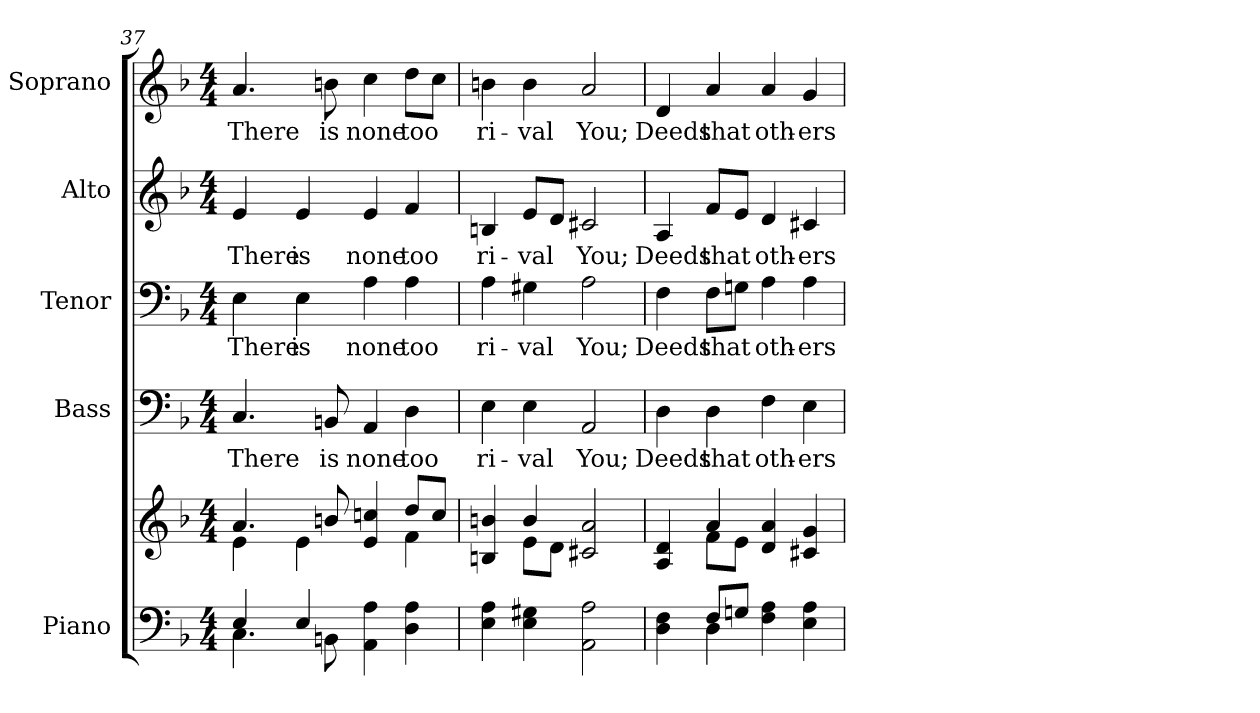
**kern	**kern	**kern	**text	**kern	**text	**kern	**text	**kern	**text
*part5	*part5	*part4	*part4	*part3	*part3	*part2	*part2	*part1	*part1
*staff6	*staff5	*staff4	*staff4	*staff3	*staff3	*staff2	*staff2	*staff1	*staff1
*I"Piano	*	*I"Bass	*	*I"Tenor	*	*I"Alto	*	*I"Soprano	*
*I'Pno.	*	*I'B.	*	*I'T.	*	*I'A.	*	*I'S.	*
*clefF4	*clefG2	*clefF4	*	*clefF4	*	*clefG2	*	*clefG2	*
*k[b-]	*k[b-]	*k[b-]	*	*k[b-]	*	*k[b-]	*	*k[b-]	*
*F:	*F:	*F:	*	*F:	*	*F:	*	*F:	*
*M4/4	*M4/4	*M4/4	*	*M4/4	*	*M4/4	*	*M4/4	*
=37	=37	=37	=37	=37	=37	=37	=37	=37	=37
*^	*^	*	*	*	*	*	*	*	*
!	!	!	!	!	!LO:LY:b:color=#000000	!	!	!	!	!	!
!	!	!	!	!	!	!	!LO:LY:b:color=#000000	!	!	!	!
!	!	!	!	!	!	!	!	!	!LO:LY:b:color=#000000	!	!
!	!	!	!	!	!	!	!	!	!	!	!LO:LY:b:color=#000000
4Ei/	4.Ci\	4.ai/	4ei\	4.Ci/	There	4Ei\	There	4ei/	There	4.ai/	There
!	!	!	!	!	!	!	!LO:LY:b:color=#000000	!	!	!	!
!	!	!	!	!	!	!	!	!	!LO:LY:b:color=#000000	!	!
4Ei/	.	.	4ei\	.	.	4Ei\	is	4ei/	is	.	.
!	!	!	!	!	!LO:LY:b:color=#000000	!	!	!	!	!	!
!	!	!	!	!	!	!	!	!	!	!	!LO:LY:b:color=#000000
.	8BBni\	8bni/	.	8BBni/	is	.	.	.	.	8bni\	is
!	!	!	!	!	!LO:LY:b:color=#000000	!	!	!	!	!	!
!	!	!	!	!	!	!	!LO:LY:b:color=#000000	!	!	!	!
!	!	!	!	!	!	!	!	!	!LO:LY:b:color=#000000	!	!
!	!	!	!	!	!	!	!	!	!	!	!LO:LY:b:color=#000000
4AAi\ 4Ai	2ryy	4ei/ 4ccni	4ryy	4AAi/	none	4Ai\	none	4ei/	none	4cci\	none
!	!	!	!	!	!LO:LY:b:color=#000000	!	!	!	!	!	!
!	!	!	!	!	!	!	!LO:LY:b:color=#000000	!	!	!	!
!	!	!	!	!	!	!	!	!	!LO:LY:b:color=#000000	!	!
!	!	!	!	!	!	!	!	!	!	!	!LO:LY:b:color=#000000
4Di\ 4Ai	.	8ddi/L	4fi\	4Di\	too	4Ai\	too	4fi/	too	8ddi\L	too
.	.	8cci/J	.	.	.	.	.	.	.	8cci\J	.
*v	*v	*	*	*	*	*	*	*	*	*	*
!!LO:PB:g=z
=38	=38	=38	=38	=38	=38	=38	=38	=38	=38	=38
!	!	!	!	!LO:LY:b:color=#000000	!	!	!	!	!	!
!	!	!	!	!	!	!LO:LY:b:color=#000000	!	!	!	!
!	!	!	!	!	!	!	!	!LO:LY:b:color=#000000	!	!
!	!	!	!	!	!	!	!	!	!	!LO:LY:b:color=#000000
4Ei\ 4Ai	4Bni/ 4bni	4ryy	4Ei\	ri-	4Ai\	ri-	4Bni/	ri-	4bni\	ri-
!	!	!	!	!LO:LY:b:color=#000000	!	!	!	!	!	!
!	!	!	!	!	!	!LO:LY:b:color=#000000	!	!	!	!
!	!	!	!	!	!	!	!	!LO:LY:b:color=#000000	!	!
!	!	!	!	!	!	!	!	!	!	!LO:LY:b:color=#000000
4Ei\ 4G#Xi	4bi/	8ei\L	4Ei\	-val	4G#Xi\	-val	8ei/L	-val	4bi\	-val
.	.	8di\J	.	.	.	.	8di/J	.	.	.
!	!	!	!	!LO:LY:b:color=#000000	!	!	!	!	!	!
!	!	!	!	!	!	!LO:LY:b:color=#000000	!	!	!	!
!	!	!	!	!	!	!	!	!LO:LY:b:color=#000000	!	!
!	!	!	!	!	!	!	!	!	!	!LO:LY:b:color=#000000
2AAi\ 2Ai	2c#Xi/ 2ai	2ryy	2AAi/	You;	2Ai\	You;	2c#Xi/	You;	2ai/	You;
=39	=39	=39	=39	=39	=39	=39	=39	=39	=39	=39
*^	*	*	*	*	*	*	*	*	*	*
!	!	!	!	!	!LO:LY:b:color=#000000	!	!	!	!	!	!
!	!	!	!	!	!	!	!LO:LY:b:color=#000000	!	!	!	!
!	!	!	!	!	!	!	!	!	!LO:LY:b:color=#000000	!	!
!	!	!	!	!	!	!	!	!	!	!	!LO:LY:b:color=#000000
4Di\ 4Fi	4ryy	4Ai/ 4di	4ryy	4Di\	Deeds	4Fi\	Deeds	4Ai/	Deeds	4di/	Deeds
!	!	!	!	!	!LO:LY:b:color=#000000	!	!	!	!	!	!
!	!	!	!	!	!	!	!LO:LY:b:color=#000000	!	!	!	!
!	!	!	!	!	!	!	!	!	!LO:LY:b:color=#000000	!	!
!	!	!	!	!	!	!	!	!	!	!	!LO:LY:b:color=#000000
8Fi/L	4Di\	4ai/	8fi\L	4Di\	that	8Fi\L	that	8fi/L	that	4ai/	that
8Gni/J	.	.	8ei\J	.	.	8Gni\J	.	8ei/J	.	.	.
!	!	!	!	!	!LO:LY:b:color=#000000	!	!	!	!	!	!
!	!	!	!	!	!	!	!LO:LY:b:color=#000000	!	!	!	!
!	!	!	!	!	!	!	!	!	!LO:LY:b:color=#000000	!	!
!	!	!	!	!	!	!	!	!	!	!	!LO:LY:b:color=#000000
4Fi\ 4Ai	2ryy	4di/ 4ai	2ryy	4Fi\	oth-	4Ai\	oth-	4di/	oth-	4ai/	oth-
!	!	!	!	!	!LO:LY:b:color=#000000	!	!	!	!	!	!
!	!	!	!	!	!	!	!LO:LY:b:color=#000000	!	!	!	!
!	!	!	!	!	!	!	!	!	!LO:LY:b:color=#000000	!	!
!	!	!	!	!	!	!	!	!	!	!	!LO:LY:b:color=#000000
4Ei\ 4Ai	.	4c#Xi/ 4gi	.	4Ei\	-ers	4Ai\	-ers	4c#Xi/	-ers	4gi/	-ers
*v	*v	*	*	*	*	*	*	*	*	*	*
*	*v	*v	*	*	*	*	*	*	*	*
=	=	=	=	=	=	=	=	=	=
*-	*-	*-	*-	*-	*-	*-	*-	*-	*-
